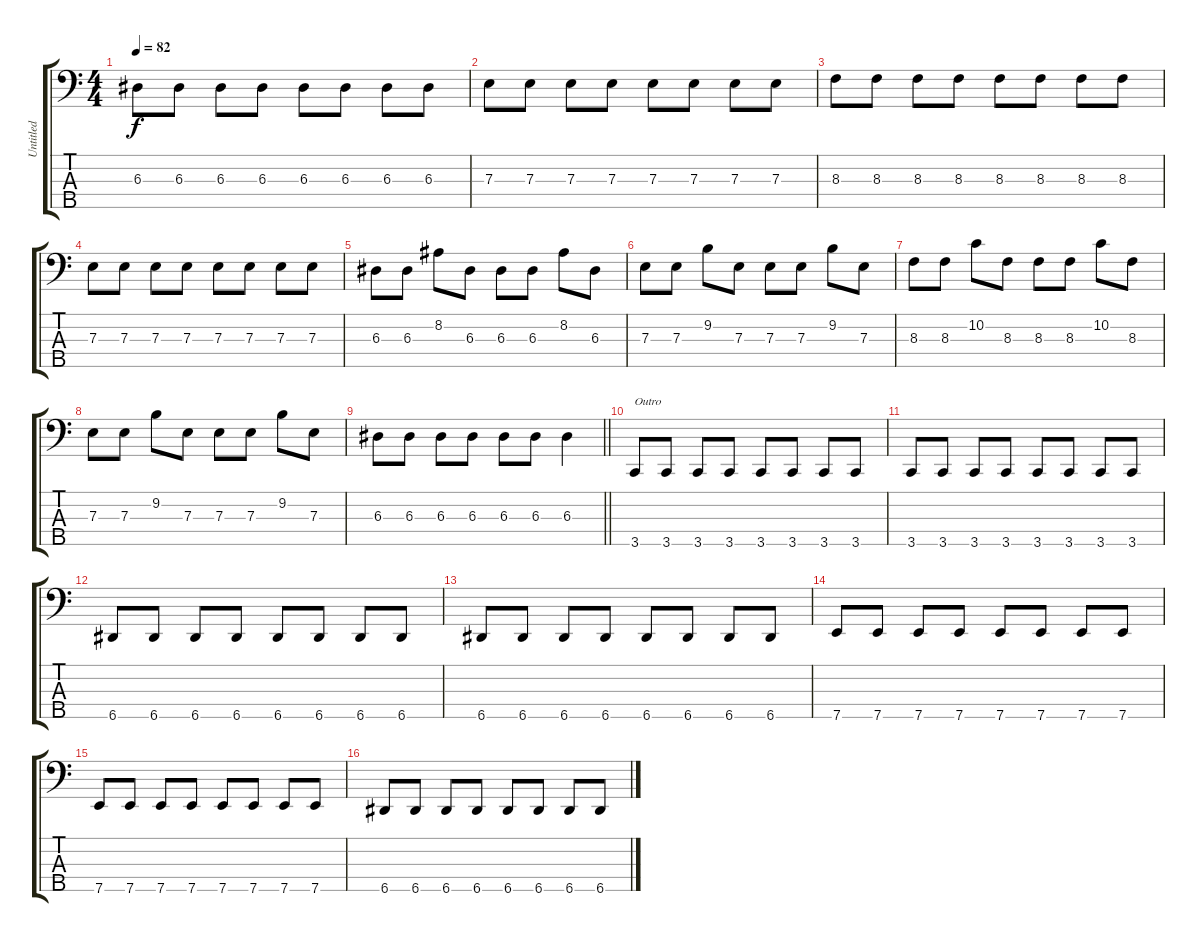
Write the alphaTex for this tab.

\track ("Untitled" "Untitled") {instrument electricbassfinger}
\staff {score tabs}
\tuning (G2 D2 A1 E1 A0) {hide}
\ts (4 4)
\tempo 82
\clef f4
\ks c
6.3.8{dy f} 6.3.8 6.3.8 6.3.8 6.3.8 6.3.8 6.3.8 6.3.8 |
7.3.8 7.3.8 7.3.8 7.3.8 7.3.8 7.3.8 7.3.8 7.3.8 |
8.3.8 8.3.8 8.3.8 8.3.8 8.3.8 8.3.8 8.3.8 8.3.8 |
7.3.8 7.3.8 7.3.8 7.3.8 7.3.8 7.3.8 7.3.8 7.3.8 |
6.3.8 6.3.8 8.2.8 6.3.8 6.3.8 6.3.8 8.2.8 6.3.8 |
7.3.8 7.3.8 9.2.8 7.3.8 7.3.8 7.3.8 9.2.8 7.3.8 |
8.3.8 8.3.8 10.2.8 8.3.8 8.3.8 8.3.8 10.2.8 8.3.8 |
7.3.8 7.3.8 9.2.8 7.3.8 7.3.8 7.3.8 9.2.8 7.3.8 |
\barLineRight lightlight
6.3.8 6.3.8 6.3.8 6.3.8 6.3.8 6.3.8 6.3.4 |
3.5.8{txt "Outro"} 3.5.8 3.5.8 3.5.8 3.5.8 3.5.8 3.5.8 3.5.8 |
3.5.8 3.5.8 3.5.8 3.5.8 3.5.8 3.5.8 3.5.8 3.5.8 |
6.5.8 6.5.8 6.5.8 6.5.8 6.5.8 6.5.8 6.5.8 6.5.8 |
6.5.8 6.5.8 6.5.8 6.5.8 6.5.8 6.5.8 6.5.8 6.5.8 |
7.5.8 7.5.8 7.5.8 7.5.8 7.5.8 7.5.8 7.5.8 7.5.8 |
7.5.8 7.5.8 7.5.8 7.5.8 7.5.8 7.5.8 7.5.8 7.5.8 |
6.5.8 6.5.8 6.5.8 6.5.8 6.5.8 6.5.8 6.5.8 6.5.8
